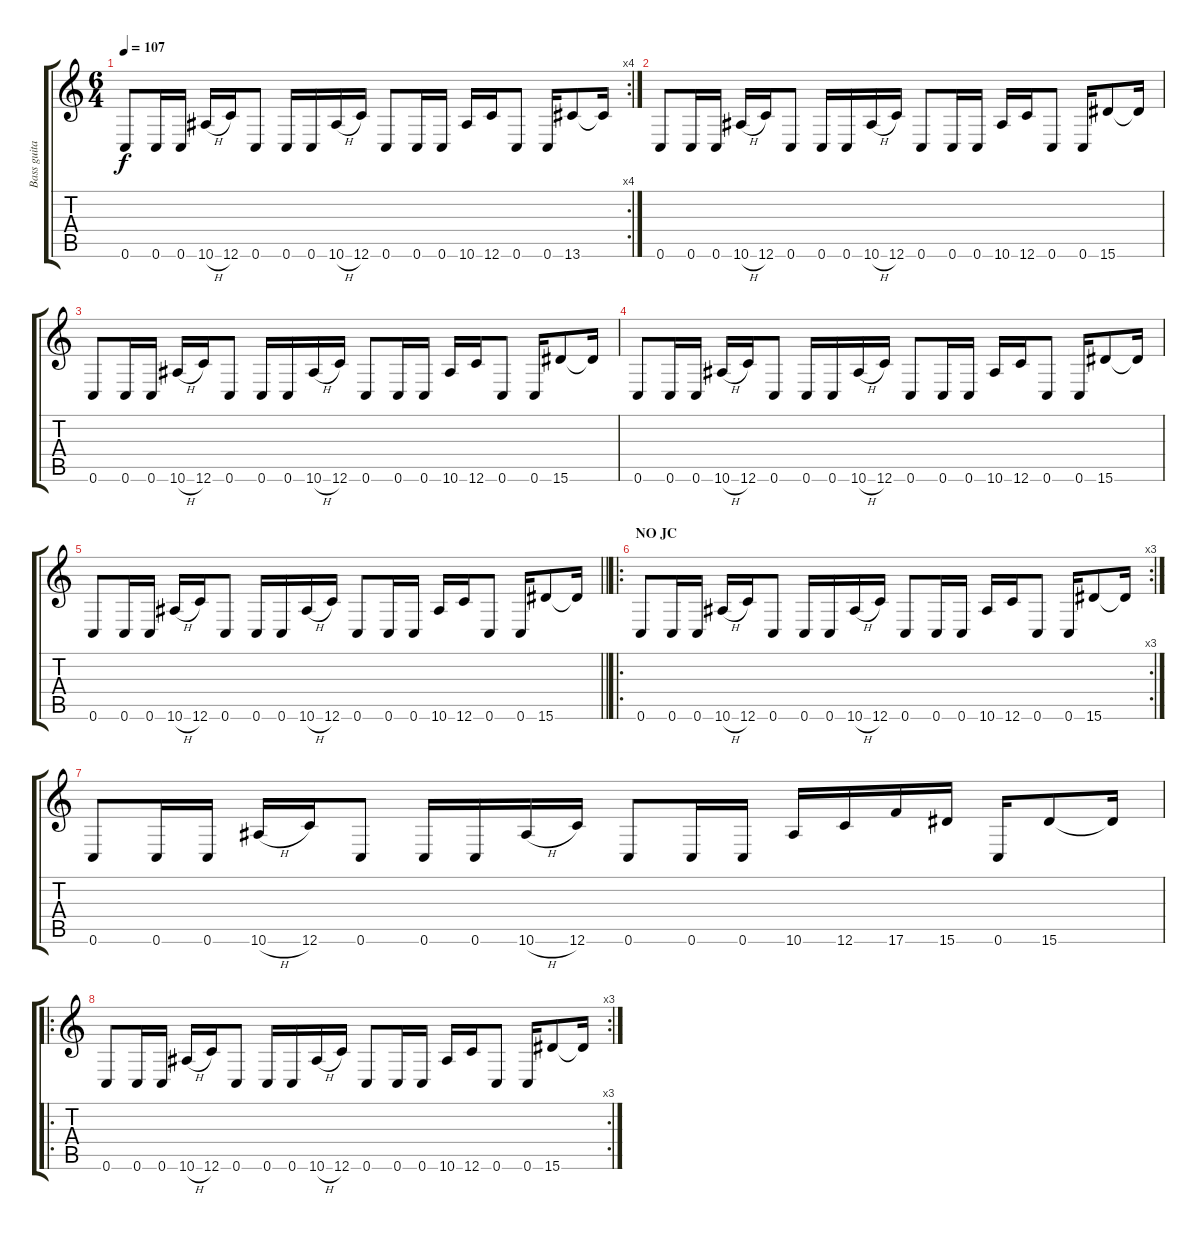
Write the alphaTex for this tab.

\track ("Bass guitar" "Bass guita") {instrument electricbassfinger}
\staff {score tabs}
\tuning (D4 A3 F3 C3 G2 C2) {hide}
\rc 4
\ts (6 4)
\tempo 107
\clef g2
\ks c
0.6.8{dy f} 0.6.16 0.6.16 10.6{h}.16 12.6.16 0.6.8 0.6.16 0.6.16 10.6{h}.16 12.6.16 0.6.8 0.6.16 0.6.16 10.6.16 12.6.16 0.6.8 0.6.16 13.6.8 13.6{t}.16 |
0.6.8 0.6.16 0.6.16 10.6{h}.16 12.6.16 0.6.8 0.6.16 0.6.16 10.6{h}.16 12.6.16 0.6.8 0.6.16 0.6.16 10.6.16 12.6.16 0.6.8 0.6.16 15.6.8 15.6{t}.16 |
0.6.8 0.6.16 0.6.16 10.6{h}.16 12.6.16 0.6.8 0.6.16 0.6.16 10.6{h}.16 12.6.16 0.6.8 0.6.16 0.6.16 10.6.16 12.6.16 0.6.8 0.6.16 15.6.8 15.6{t}.16 |
0.6.8 0.6.16 0.6.16 10.6{h}.16 12.6.16 0.6.8 0.6.16 0.6.16 10.6{h}.16 12.6.16 0.6.8 0.6.16 0.6.16 10.6.16 12.6.16 0.6.8 0.6.16 15.6.8 15.6{t}.16 |
\barLineRight lightlight
0.6.8 0.6.16 0.6.16 10.6{h}.16 12.6.16 0.6.8 0.6.16 0.6.16 10.6{h}.16 12.6.16 0.6.8 0.6.16 0.6.16 10.6.16 12.6.16 0.6.8 0.6.16 15.6.8 15.6{t}.16 |
\ro
\rc 3
\section ("" "NO JC")
0.6.8 0.6.16 0.6.16 10.6{h}.16 12.6.16 0.6.8 0.6.16 0.6.16 10.6{h}.16 12.6.16 0.6.8 0.6.16 0.6.16 10.6.16 12.6.16 0.6.8 0.6.16 15.6.8 15.6{t}.16 |
0.6.8 0.6.16 0.6.16 10.6{h}.16 12.6.16 0.6.8 0.6.16 0.6.16 10.6{h}.16 12.6.16 0.6.8 0.6.16 0.6.16 10.6.16 12.6.16 17.6.16 15.6.16 0.6.16 15.6.8 15.6{t}.16 |
\ro
\rc 3
0.6.8 0.6.16 0.6.16 10.6{h}.16 12.6.16 0.6.8 0.6.16 0.6.16 10.6{h}.16 12.6.16 0.6.8 0.6.16 0.6.16 10.6.16 12.6.16 0.6.8 0.6.16 15.6.8 15.6{t}.16
